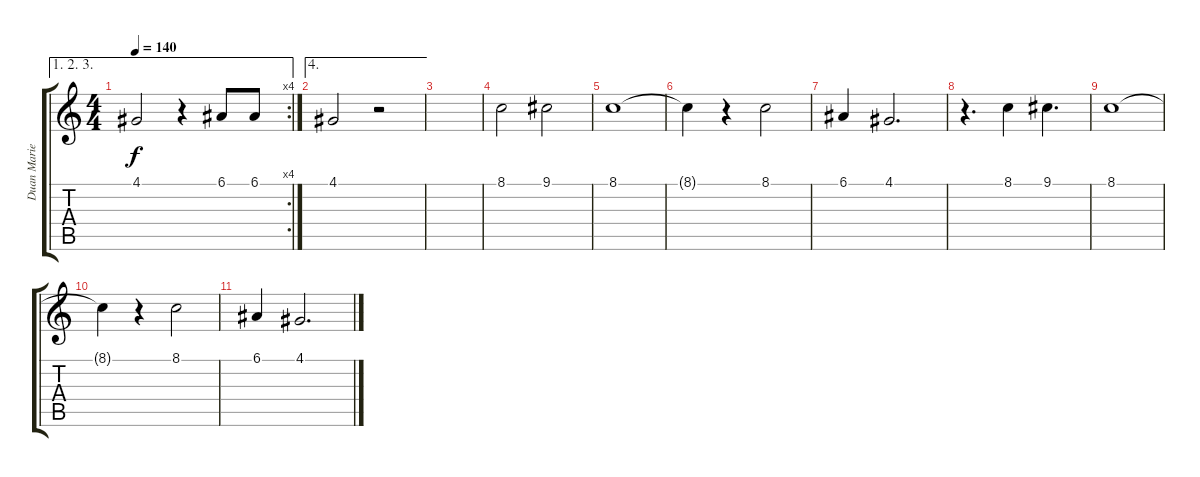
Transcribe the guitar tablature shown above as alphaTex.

\track ("Duan Marie" "Duan Marie") {solo instrument synthvoice}
\staff {score tabs}
\tuning (E4 B3 G3 D3 A2 E2) {hide}
\ae (1 2 3)
\rc 4
\ts (4 4)
\tempo 140
\clef g2
\ks c
4.1{t}.2{dy f} r.4 6.1.8 6.1.8 |
\ae 4
4.1.2 r.2 |
|
8.1.2 9.1.2 |
8.1.1 |
8.1{t}.4 r.4 8.1.2 |
6.1.4 4.1.2{d} |
r.4{d} 8.1.4 9.1.4{d} |
8.1.1 |
8.1{t}.4 r.4 8.1.2 |
6.1.4 4.1.2{d}
